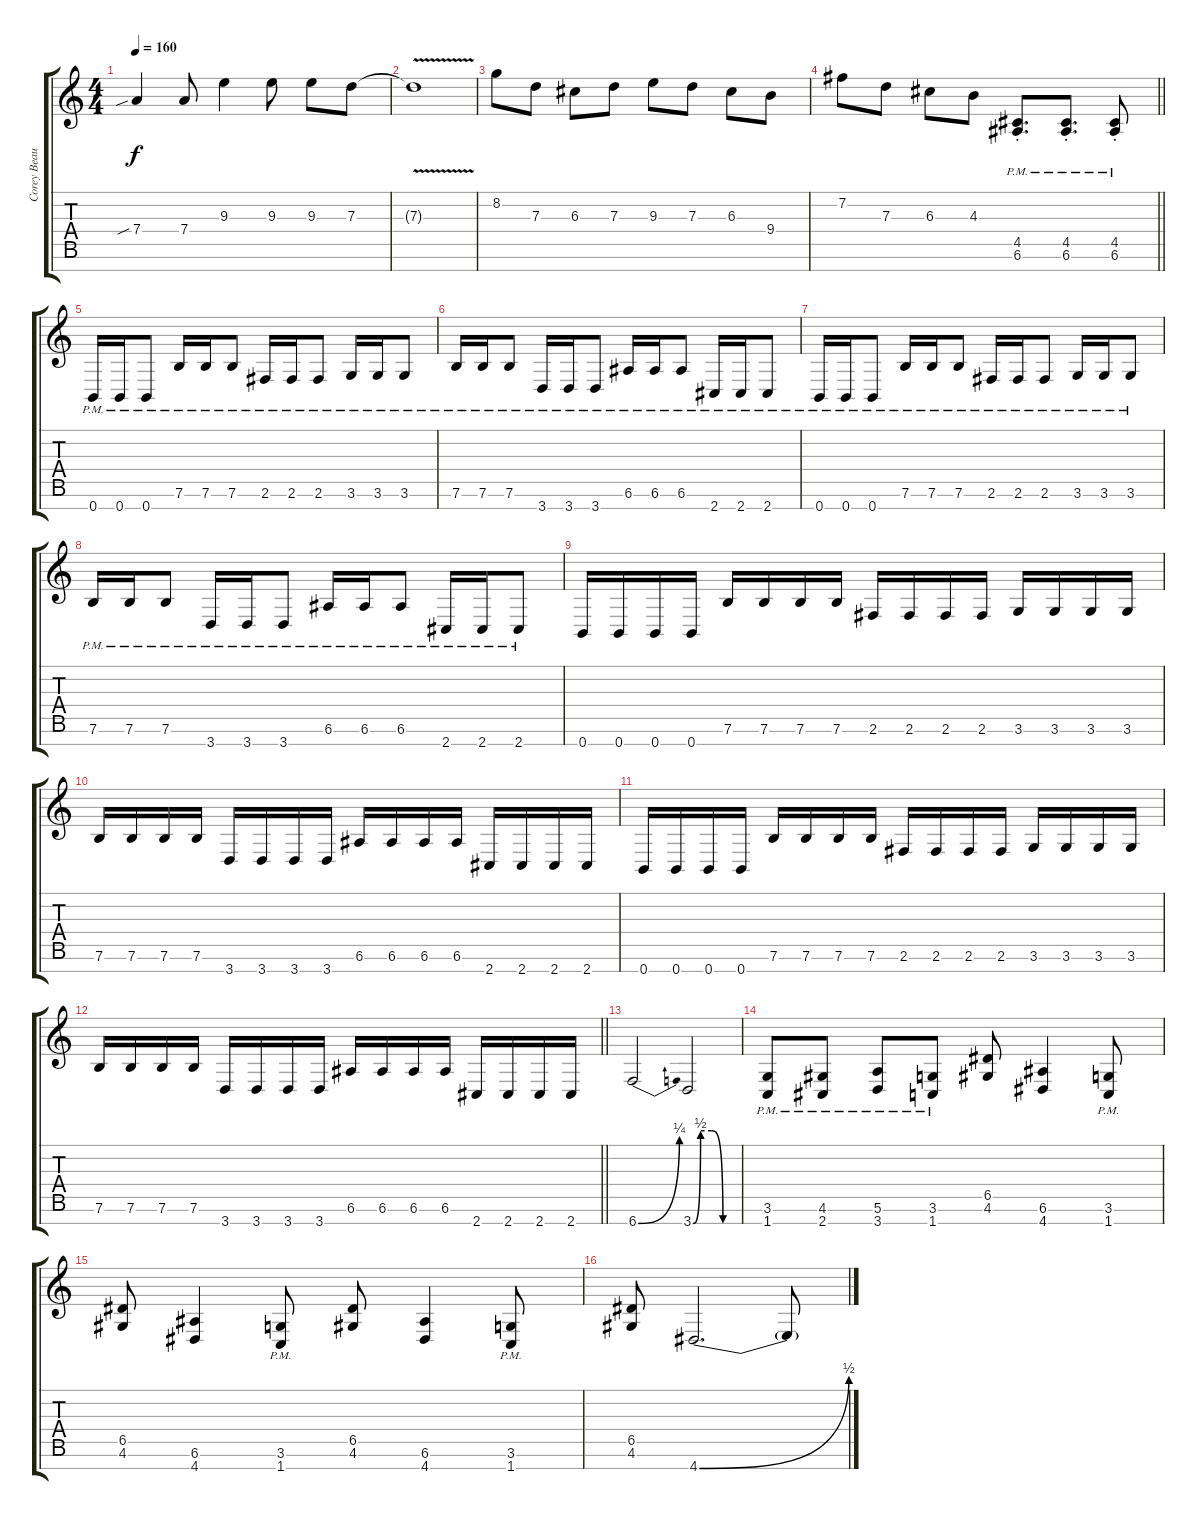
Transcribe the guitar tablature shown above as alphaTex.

\track ("Corey Beaulieu" "Corey Beau") {instrument distortionguitar}
\staff {score tabs}
\tuning (E4 B3 G3 D3 A2 E2 B1) {hide}
\ts (4 4)
\tempo 160
\clef g2
\ks c
7.4{sib}.4{dy f} 7.4.8 9.3.4 9.3.8 9.3.8 7.3.8 |
7.3{v t}.1 |
8.2.8 7.3.8 6.3.8 7.3.8 9.3.8 7.3.8 6.3.8 9.4.8 |
\barLineRight lightlight
7.2.8 7.3.8 6.3.8 4.3.8 (4.5{pm st} 6.6{pm st}).8{d} (4.5{pm st} 6.6{pm st}).8{d} (4.5{pm st} 6.6{pm st}).8 |
\section ("" "")
0.7{pm}.16 0.7{pm}.16 0.7{pm}.8 7.6{pm}.16 7.6{pm}.16 7.6{pm}.8 2.6{pm}.16 2.6{pm}.16 2.6{pm}.8 3.6{pm}.16 3.6{pm}.16 3.6{pm}.8 |
7.6{pm}.16 7.6{pm}.16 7.6{pm}.8 3.7{pm}.16 3.7{pm}.16 3.7{pm}.8 6.6{pm}.16 6.6{pm}.16 6.6{pm}.8 2.7{pm}.16 2.7{pm}.16 2.7{pm}.8 |
0.7{pm}.16 0.7{pm}.16 0.7{pm}.8 7.6{pm}.16 7.6{pm}.16 7.6{pm}.8 2.6{pm}.16 2.6{pm}.16 2.6{pm}.8 3.6{pm}.16 3.6{pm}.16 3.6{pm}.8 |
7.6{pm}.16 7.6{pm}.16 7.6{pm}.8 3.7{pm}.16 3.7{pm}.16 3.7{pm}.8 6.6{pm}.16 6.6{pm}.16 6.6{pm}.8 2.7{pm}.16 2.7{pm}.16 2.7{pm}.8 |
0.7.16 0.7.16 0.7.16 0.7.16 7.6.16 7.6.16 7.6.16 7.6.16 2.6.16 2.6.16 2.6.16 2.6.16 3.6.16 3.6.16 3.6.16 3.6.16 |
7.6.16 7.6.16 7.6.16 7.6.16 3.7.16 3.7.16 3.7.16 3.7.16 6.6.16 6.6.16 6.6.16 6.6.16 2.7.16 2.7.16 2.7.16 2.7.16 |
0.7.16 0.7.16 0.7.16 0.7.16 7.6.16 7.6.16 7.6.16 7.6.16 2.6.16 2.6.16 2.6.16 2.6.16 3.6.16 3.6.16 3.6.16 3.6.16 |
\barLineRight lightlight
7.6.16 7.6.16 7.6.16 7.6.16 3.7.16 3.7.16 3.7.16 3.7.16 6.6.16 6.6.16 6.6.16 6.6.16 2.7.16 2.7.16 2.7.16 2.7.16 |
\section ("" "")
6.7{be (bend 0 0 60 1)}.2 3.7{be (custom 0 0 10 2 25 2 40 0 60 0)}.2 |
(3.6{pm} 1.7{pm}).8 (4.6{pm} 2.7{pm}).8 (5.6{pm} 3.7{pm}).8 (3.6{pm} 1.7{pm}).8 (6.5 4.6).8 (6.6 4.7).4 (3.6{pm} 1.7{pm}).8 |
(6.5 4.6).8 (6.6 4.7).4 (3.6{pm} 1.7{pm}).8 (6.5 4.6).8 (6.6 4.7).4 (3.6{pm} 1.7{pm}).8 |
(6.5 4.6).8 4.7{be (bend 0 0 60 2)}.2{d} 4.7{t}.8
